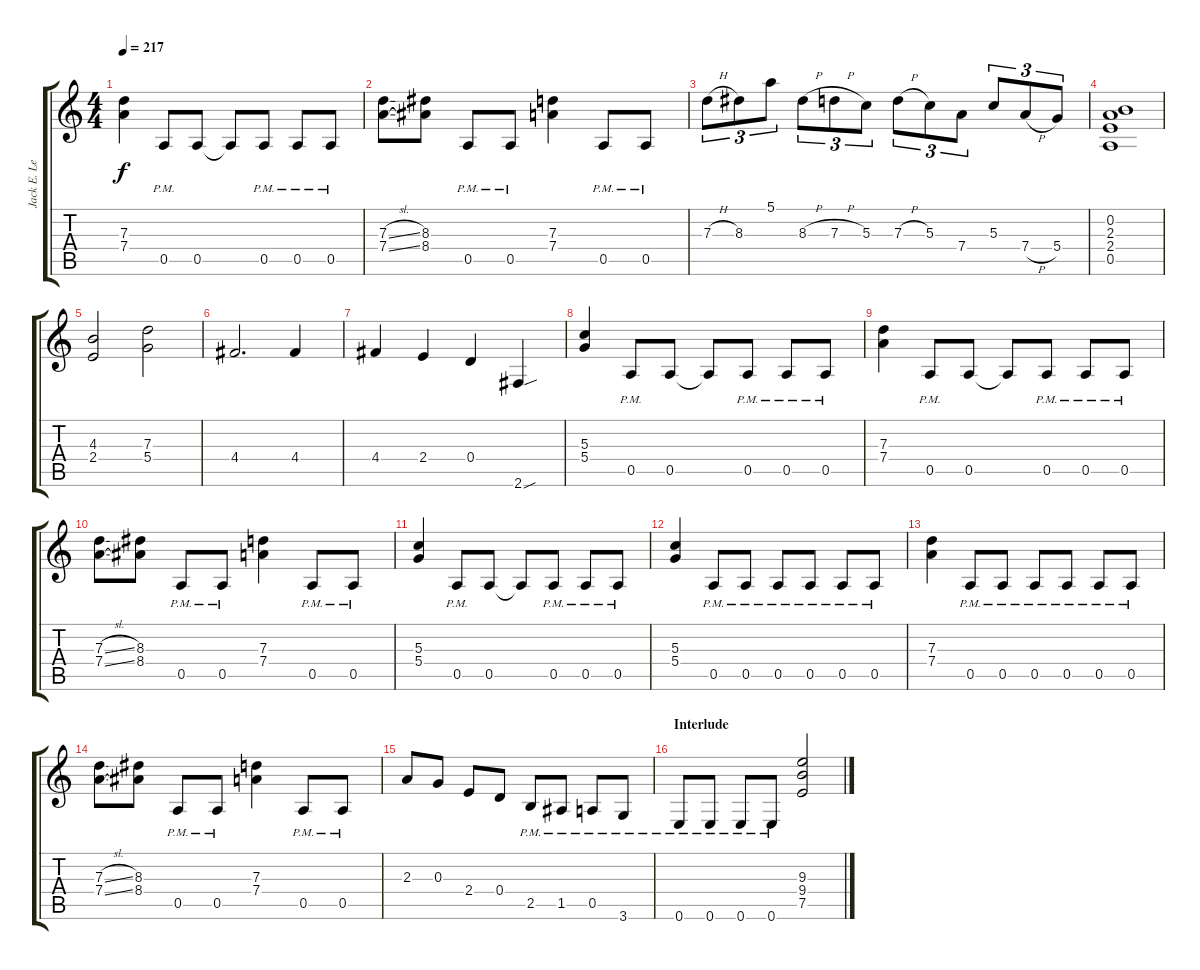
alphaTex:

\track ("Jack E. Lee" "Jack E. Le") {instrument distortionguitar}
\staff {score tabs}
\tuning (E4 B3 G3 D3 A2 E2) {hide}
\ts (4 4)
\tempo 217
\clef g2
\ks c
(7.3 7.4).4{dy f} 0.5{pm}.8 0.5.8 0.5{t}.8 0.5{pm}.8 0.5{pm}.8 0.5{pm}.8 |
(7.3{sl} 7.4{sl}).8 (8.3 8.4).8 0.5{pm}.8 0.5{pm}.8 (7.3 7.4).4 0.5{pm}.8 0.5{pm}.8 |
7.3{h}.8{tu (3 2)} 8.3.8{tu (3 2)} 5.1.8{tu (3 2)} 8.3{h}.8{tu (3 2)} 7.3{h}.8{tu (3 2)} 5.3.8{tu (3 2)} 7.3{h}.8{tu (3 2)} 5.3.8{tu (3 2)} 7.4.8{tu (3 2)} 5.3.8{tu (3 2)} 7.4{h}.8{tu (3 2)} 5.4.8{tu (3 2)} |
(0.2 2.3 2.4 0.5).1 |
(4.3 2.4).2 (7.3 5.4).2 |
4.4.2{d} 4.4.4 |
4.4.4 2.4.4 0.4.4 2.6{sou}.4 |
(5.3 5.4).4 0.5{pm}.8 0.5.8 0.5{t}.8 0.5{pm}.8 0.5{pm}.8 0.5{pm}.8 |
(7.3 7.4).4 0.5{pm}.8 0.5.8 0.5{t}.8 0.5{pm}.8 0.5{pm}.8 0.5{pm}.8 |
(7.3{sl} 7.4{sl}).8 (8.3 8.4).8 0.5{pm}.8 0.5{pm}.8 (7.3 7.4).4 0.5{pm}.8 0.5{pm}.8 |
(5.3 5.4).4 0.5{pm}.8 0.5.8 0.5{t}.8 0.5{pm}.8 0.5{pm}.8 0.5{pm}.8 |
(5.3 5.4).4 0.5{pm}.8 0.5{pm}.8 0.5{pm}.8 0.5{pm}.8 0.5{pm}.8 0.5{pm}.8 |
(7.3 7.4).4 0.5{pm}.8 0.5{pm}.8 0.5{pm}.8 0.5{pm}.8 0.5{pm}.8 0.5{pm}.8 |
(7.3{sl} 7.4{sl}).8 (8.3 8.4).8 0.5{pm}.8 0.5{pm}.8 (7.3 7.4).4 0.5{pm}.8 0.5{pm}.8 |
2.3.8 0.3.8 2.4.8 0.4.8 2.5{pm}.8 1.5{pm}.8 0.5{pm}.8 3.6{pm}.8 |
\section ("" "Interlude")
0.6{pm}.8 0.6{pm}.8 0.6{pm}.8 0.6{pm}.8 (9.3 9.4 7.5).2
